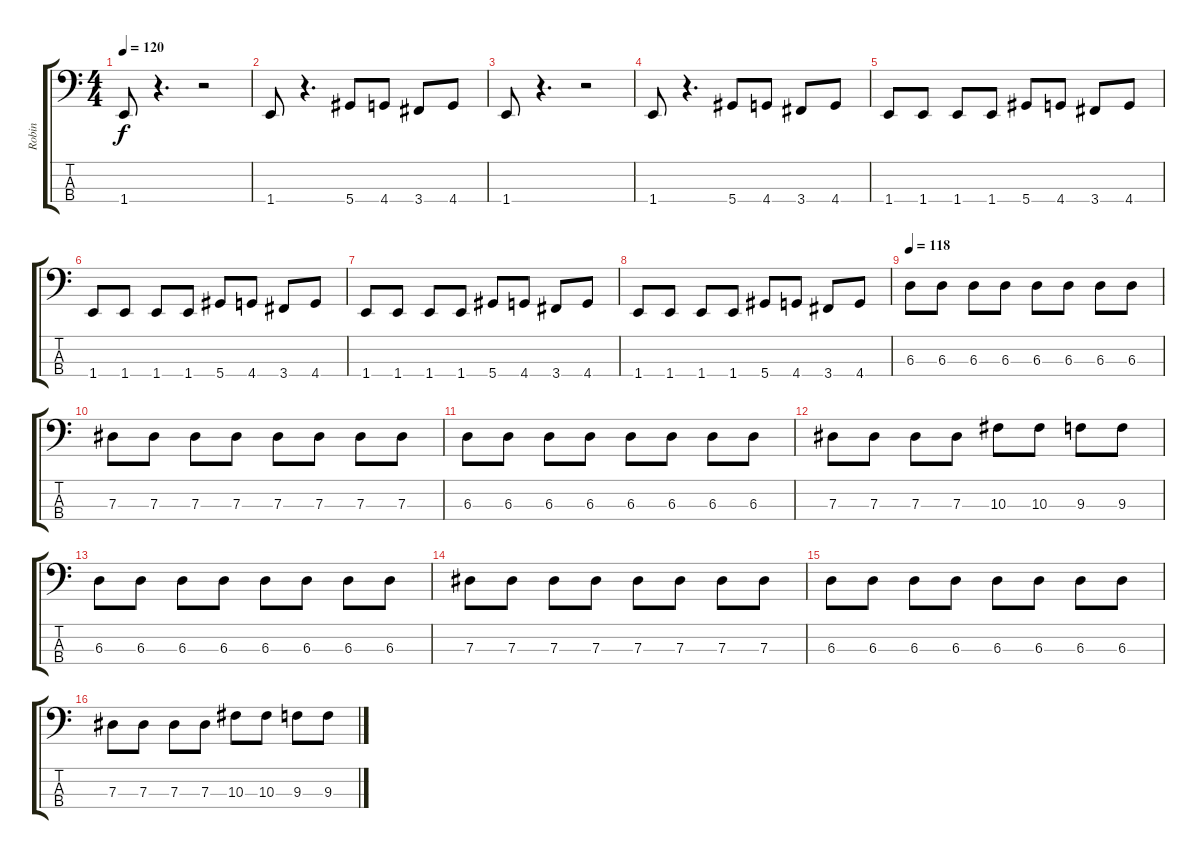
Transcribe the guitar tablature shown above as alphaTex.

\track ("Robin" "Robin") {instrument electricbasspick}
\staff {score tabs}
\tuning (Gb2 Db2 Ab1 Eb1) {hide}
\ts (4 4)
\tempo 120
\clef f4
\ks c
1.4.8{dy f instrument electricbasspick} r.4{d} r.2 |
1.4.8 r.4{d} 5.4.8 4.4.8 3.4.8 4.4.8 |
1.4.8 r.4{d} r.2 |
1.4.8 r.4{d} 5.4.8 4.4.8 3.4.8 4.4.8 |
1.4.8 1.4.8 1.4.8 1.4.8 5.4.8 4.4.8 3.4.8 4.4.8 |
1.4.8 1.4.8 1.4.8 1.4.8 5.4.8 4.4.8 3.4.8 4.4.8 |
1.4.8 1.4.8 1.4.8 1.4.8 5.4.8 4.4.8 3.4.8 4.4.8 |
1.4.8 1.4.8 1.4.8 1.4.8 5.4.8 4.4.8 3.4.8 4.4.8 |
\tempo 118
6.3.8 6.3.8 6.3.8 6.3.8 6.3.8 6.3.8 6.3.8 6.3.8 |
7.3.8 7.3.8 7.3.8 7.3.8 7.3.8 7.3.8 7.3.8 7.3.8 |
6.3.8 6.3.8 6.3.8 6.3.8 6.3.8 6.3.8 6.3.8 6.3.8 |
7.3.8 7.3.8 7.3.8 7.3.8 10.3.8 10.3.8 9.3.8 9.3.8 |
6.3.8 6.3.8 6.3.8 6.3.8 6.3.8 6.3.8 6.3.8 6.3.8 |
7.3.8 7.3.8 7.3.8 7.3.8 7.3.8 7.3.8 7.3.8 7.3.8 |
6.3.8 6.3.8 6.3.8 6.3.8 6.3.8 6.3.8 6.3.8 6.3.8 |
7.3.8 7.3.8 7.3.8 7.3.8 10.3.8 10.3.8 9.3.8 9.3.8
